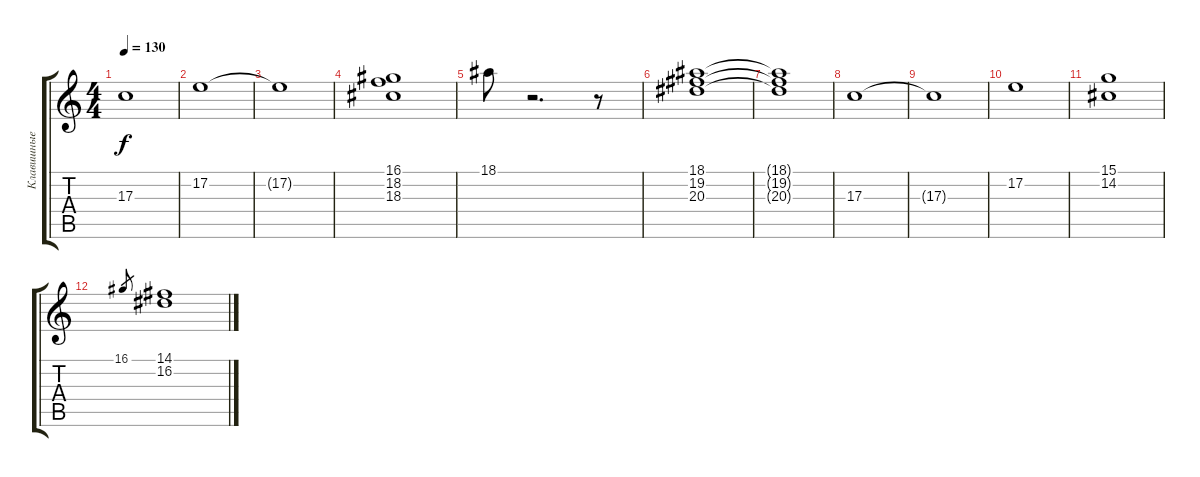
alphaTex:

\track ("Клавишные IV" "Клавишные ") {instrument rockorgan}
\staff {score tabs}
\tuning (E4 B3 G3 D3 A2 E2) {hide}
\ts (4 4)
\tempo 130
\clef g2
\ks c
17.3{t}.1{dy f} |
17.2.1 |
17.2{t}.1 |
(16.1 18.2 18.3).1 |
18.1.8 r.2{d} r.8 |
(18.1 19.2 20.3).1 |
(18.1{t} 19.2{t} 20.3{t}).1 |
17.3.1 |
17.3{t}.1 |
17.2.1 |
(15.1 14.2).1 |
16.1.8{gr} (14.1 16.2).1
